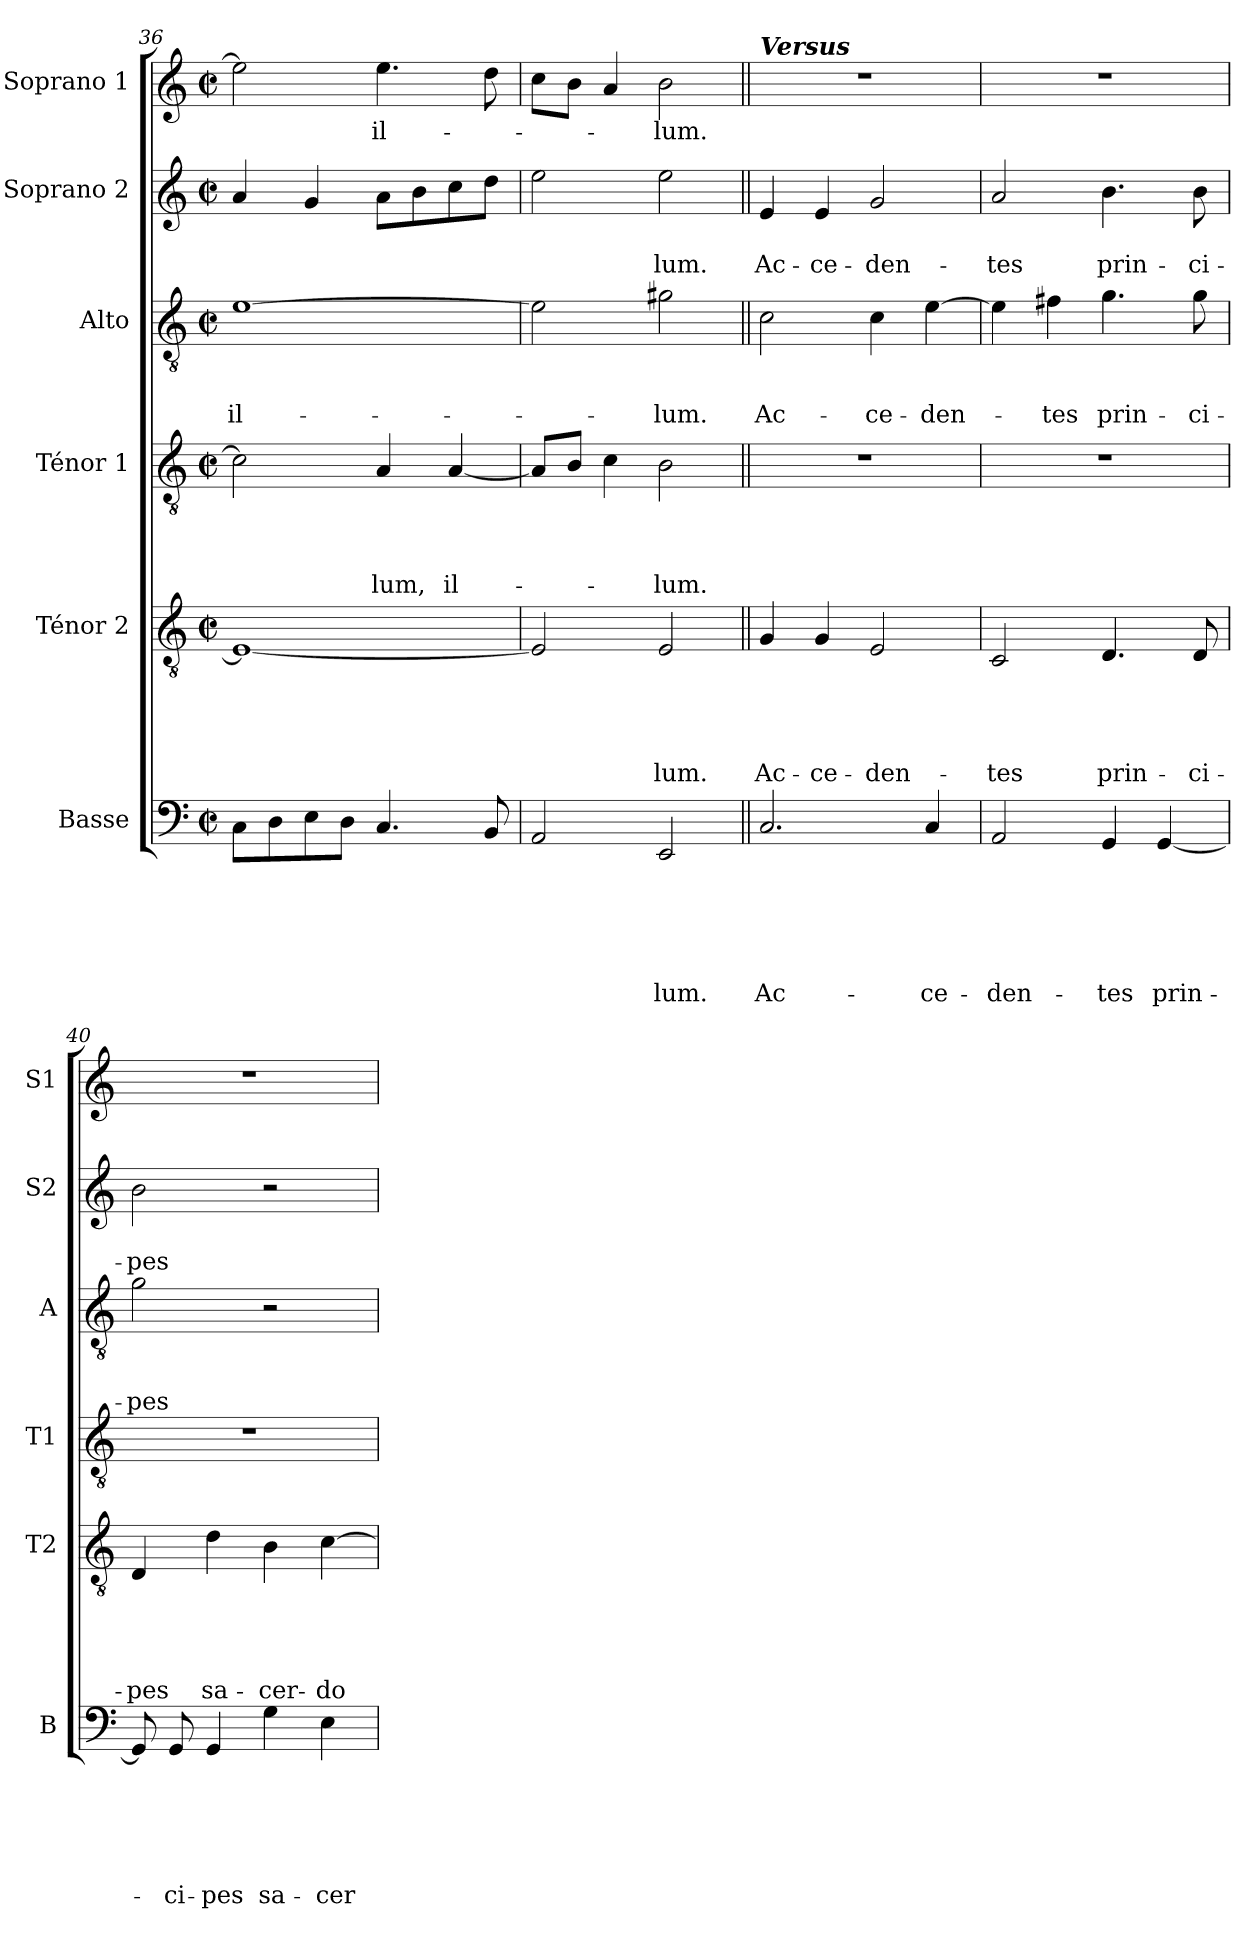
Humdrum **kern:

**kern	**text	**text	**text	**text	**text	**text	**kern	**text	**text	**text	**text	**text	**kern	**text	**text	**text	**text	**kern	**text	**text	**text	**kern	**text	**text	**kern	**text
*part6	*part6	*part6	*part6	*part6	*part6	*part6	*part5	*part5	*part5	*part5	*part5	*part5	*part4	*part4	*part4	*part4	*part4	*part3	*part3	*part3	*part3	*part2	*part2	*part2	*part1	*part1
*staff6	*staff6	*staff6	*staff6	*staff6	*staff6	*staff6	*staff5	*staff5	*staff5	*staff5	*staff5	*staff5	*staff4	*staff4	*staff4	*staff4	*staff4	*staff3	*staff3	*staff3	*staff3	*staff2	*staff2	*staff2	*staff1	*staff1
*I"Basse	*	*	*	*	*	*	*I"Ténor 2	*	*	*	*	*	*I"Ténor 1	*	*	*	*	*I"Alto	*	*	*	*I"Soprano 2	*	*	*I"Soprano 1	*
*I'B	*	*	*	*	*	*	*I'T2	*	*	*	*	*	*I'T1	*	*	*	*	*I'A	*	*	*	*I'S2	*	*	*I'S1	*
*clefF4	*	*	*	*	*	*	*clefGv2	*	*	*	*	*	*clefGv2	*	*	*	*	*clefGv2	*	*	*	*clefG2	*	*	*clefG2	*
*k[]	*	*	*	*	*	*	*k[]	*	*	*	*	*	*k[]	*	*	*	*	*k[]	*	*	*	*k[]	*	*	*k[]	*
*C:	*	*	*	*	*	*	*C:	*	*	*	*	*	*C:	*	*	*	*	*C:	*	*	*	*C:	*	*	*C:	*
*M2/2	*	*	*	*	*	*	*M2/2	*	*	*	*	*	*M2/2	*	*	*	*	*M2/2	*	*	*	*M2/2	*	*	*M2/2	*
*met(c|)	*	*	*	*	*	*	*met(c|)	*	*	*	*	*	*met(c|)	*	*	*	*	*met(c|)	*	*	*	*met(c|)	*	*	*met(c|)	*
=36	=36	=36	=36	=36	=36	=36	=36	=36	=36	=36	=36	=36	=36	=36	=36	=36	=36	=36	=36	=36	=36	=36	=36	=36	=36	=36
!	!	!	!	!	!	!	!	!	!	!	!	!	!	!	!	!	!	!	!	!	!LO:LY:b	!	!	!	!	!
8C\L	.	.	.	.	.	.	1E_	.	.	.	.	.	2c\]	.	.	.	.	[1e	.	.	il-	4a/	.	.	2ee\]	.
8D\	.	.	.	.	.	.	.	.	.	.	.	.	.	.	.	.	.	.	.	.	.	.	.	.	.	.
8E\	.	.	.	.	.	.	.	.	.	.	.	.	.	.	.	.	.	.	.	.	.	4g/	.	.	.	.
8D\J	.	.	.	.	.	.	.	.	.	.	.	.	.	.	.	.	.	.	.	.	.	.	.	.	.	.
!	!	!	!	!	!	!	!	!	!	!	!	!	!	!	!	!	!LO:LY:b	!	!	!	!	!	!	!	!	!LO:LY:b
4.C/	.	.	.	.	.	.	.	.	.	.	.	.	4A/	.	.	.	-lum,	.	.	.	.	8a\L	.	.	4.ee\	il-
.	.	.	.	.	.	.	.	.	.	.	.	.	.	.	.	.	.	.	.	.	.	8b\	.	.	.	.
!	!	!	!	!	!	!	!	!	!	!	!	!	!	!	!	!	!LO:LY:b	!	!	!	!	!	!	!	!	!
.	.	.	.	.	.	.	.	.	.	.	.	.	[4A/	.	.	.	il-	.	.	.	.	8cc\	.	.	.	.
8BB/	.	.	.	.	.	.	.	.	.	.	.	.	.	.	.	.	.	.	.	.	.	8dd\J	.	.	8dd\	.
=37	=37	=37	=37	=37	=37	=37	=37	=37	=37	=37	=37	=37	=37	=37	=37	=37	=37	=37	=37	=37	=37	=37	=37	=37	=37	=37
2AA/	.	.	.	.	.	.	2E/]	.	.	.	.	.	8A/L]	.	.	.	.	2e\]	.	.	.	2ee\	.	.	8cc\L	.
.	.	.	.	.	.	.	.	.	.	.	.	.	8B/J	.	.	.	.	.	.	.	.	.	.	.	8b\J	.
.	.	.	.	.	.	.	.	.	.	.	.	.	4c\	.	.	.	.	.	.	.	.	.	.	.	4a/	.
!	!	!	!	!	!	!LO:LY:b	!	!	!	!	!	!LO:LY:b	!	!	!	!	!LO:LY:b	!	!	!	!LO:LY:b	!	!	!LO:LY:b	!	!LO:LY:b
2EE/	.	.	.	.	.	-lum.	2E/	.	.	.	.	-lum.	2B\	.	.	.	-lum.	2g#X\	.	.	-lum.	2ee\	.	-lum.	2b\	-lum.
=38||	=38||	=38||	=38||	=38||	=38||	=38||	=38||	=38||	=38||	=38||	=38||	=38||	=38||	=38||	=38||	=38||	=38||	=38||	=38||	=38||	=38||	=38||	=38||	=38||	=38||	=38||
!	!	!	!	!	!	!	!	!	!	!	!	!	!	!	!	!	!	!	!	!	!	!	!	!	!LO:TX:a:Bi:t=Versus	!
!	!	!	!	!	!	!LO:LY:b	!	!	!	!	!	!LO:LY:b	!	!	!	!	!	!	!	!	!LO:LY:b	!	!	!LO:LY:b	!	!
2.C/	.	.	.	.	.	Ac-	4G/	.	.	.	.	Ac-	1r	.	.	.	.	2c\	.	.	Ac-	4e/	.	Ac-	1r	.
!	!	!	!	!	!	!	!	!	!	!	!	!LO:LY:b	!	!	!	!	!	!	!	!	!	!	!	!LO:LY:b	!	!
.	.	.	.	.	.	.	4G/	.	.	.	.	-ce-	.	.	.	.	.	.	.	.	.	4e/	.	-ce-	.	.
!	!	!	!	!	!	!	!	!	!	!	!	!LO:LY:b	!	!	!	!	!	!	!	!	!LO:LY:b	!	!	!LO:LY:b	!	!
.	.	.	.	.	.	.	2E/	.	.	.	.	-den-	.	.	.	.	.	4c\	.	.	-ce-	2g/	.	-den-	.	.
!	!	!	!	!	!	!LO:LY:b	!	!	!	!	!	!	!	!	!	!	!	!	!	!	!LO:LY:b	!	!	!	!	!
4C/	.	.	.	.	.	-ce-	.	.	.	.	.	.	.	.	.	.	.	[4e\	.	.	-den-	.	.	.	.	.
=39	=39	=39	=39	=39	=39	=39	=39	=39	=39	=39	=39	=39	=39	=39	=39	=39	=39	=39	=39	=39	=39	=39	=39	=39	=39	=39
!	!	!	!	!	!	!LO:LY:b	!	!	!	!	!	!LO:LY:b	!	!	!	!	!	!	!	!	!	!	!	!LO:LY:b	!	!
2AA/	.	.	.	.	.	-den-	2C/	.	.	.	.	-tes	1r	.	.	.	.	4e\]	.	.	.	2a/	.	-tes	1r	.
!	!	!	!	!	!	!	!	!	!	!	!	!	!	!	!	!	!	!	!	!	!LO:LY:b	!	!	!	!	!
.	.	.	.	.	.	.	.	.	.	.	.	.	.	.	.	.	.	4f#X\	.	.	-tes	.	.	.	.	.
!	!	!	!	!	!	!LO:LY:b	!	!	!	!	!	!LO:LY:b	!	!	!	!	!	!	!	!	!LO:LY:b	!	!	!LO:LY:b	!	!
4GG/	.	.	.	.	.	-tes	4.D/	.	.	.	.	prin-	.	.	.	.	.	4.g\	.	.	prin-	4.b\	.	prin-	.	.
!	!	!	!	!	!	!LO:LY:b	!	!	!	!	!	!	!	!	!	!	!	!	!	!	!	!	!	!	!	!
[4GG/	.	.	.	.	.	prin-	.	.	.	.	.	.	.	.	.	.	.	.	.	.	.	.	.	.	.	.
!	!	!	!	!	!	!	!	!	!	!	!	!LO:LY:b	!	!	!	!	!	!	!	!	!LO:LY:b	!	!	!LO:LY:b	!	!
.	.	.	.	.	.	.	8D/	.	.	.	.	-ci-	.	.	.	.	.	8g\	.	.	-ci-	8b\	.	-ci-	.	.
=40	=40	=40	=40	=40	=40	=40	=40	=40	=40	=40	=40	=40	=40	=40	=40	=40	=40	=40	=40	=40	=40	=40	=40	=40	=40	=40
!	!	!	!	!	!	!	!	!	!	!	!	!LO:LY:b	!	!	!	!	!	!	!	!	!LO:LY:b	!	!	!LO:LY:b	!	!
8GG/]	.	.	.	.	.	.	4D/	.	.	.	.	-pes	1r	.	.	.	.	2g\	.	.	-pes	2b\	.	-pes	1r	.
!	!	!	!	!	!	!LO:LY:b	!	!	!	!	!	!	!	!	!	!	!	!	!	!	!	!	!	!	!	!
8GG/	.	.	.	.	.	-ci-	.	.	.	.	.	.	.	.	.	.	.	.	.	.	.	.	.	.	.	.
!	!	!	!	!	!	!LO:LY:b	!	!	!	!	!	!LO:LY:b	!	!	!	!	!	!	!	!	!	!	!	!	!	!
4GG/	.	.	.	.	.	-pes	4d\	.	.	.	.	sa-	.	.	.	.	.	.	.	.	.	.	.	.	.	.
!	!	!	!	!	!	!LO:LY:b	!	!	!	!	!	!LO:LY:b	!	!	!	!	!	!	!	!	!	!	!	!	!	!
4G\	.	.	.	.	.	sa-	4B\	.	.	.	.	-cer-	.	.	.	.	.	2r	.	.	.	2r	.	.	.	.
!	!	!	!	!	!	!LO:LY:b	!	!	!	!	!	!LO:LY:b	!	!	!	!	!	!	!	!	!	!	!	!	!	!
4E\	.	.	.	.	.	-cer-	[4c\	.	.	.	.	-do-	.	.	.	.	.	.	.	.	.	.	.	.	.	.
=	=	=	=	=	=	=	=	=	=	=	=	=	=	=	=	=	=	=	=	=	=	=	=	=	=	=
*-	*-	*-	*-	*-	*-	*-	*-	*-	*-	*-	*-	*-	*-	*-	*-	*-	*-	*-	*-	*-	*-	*-	*-	*-	*-	*-
